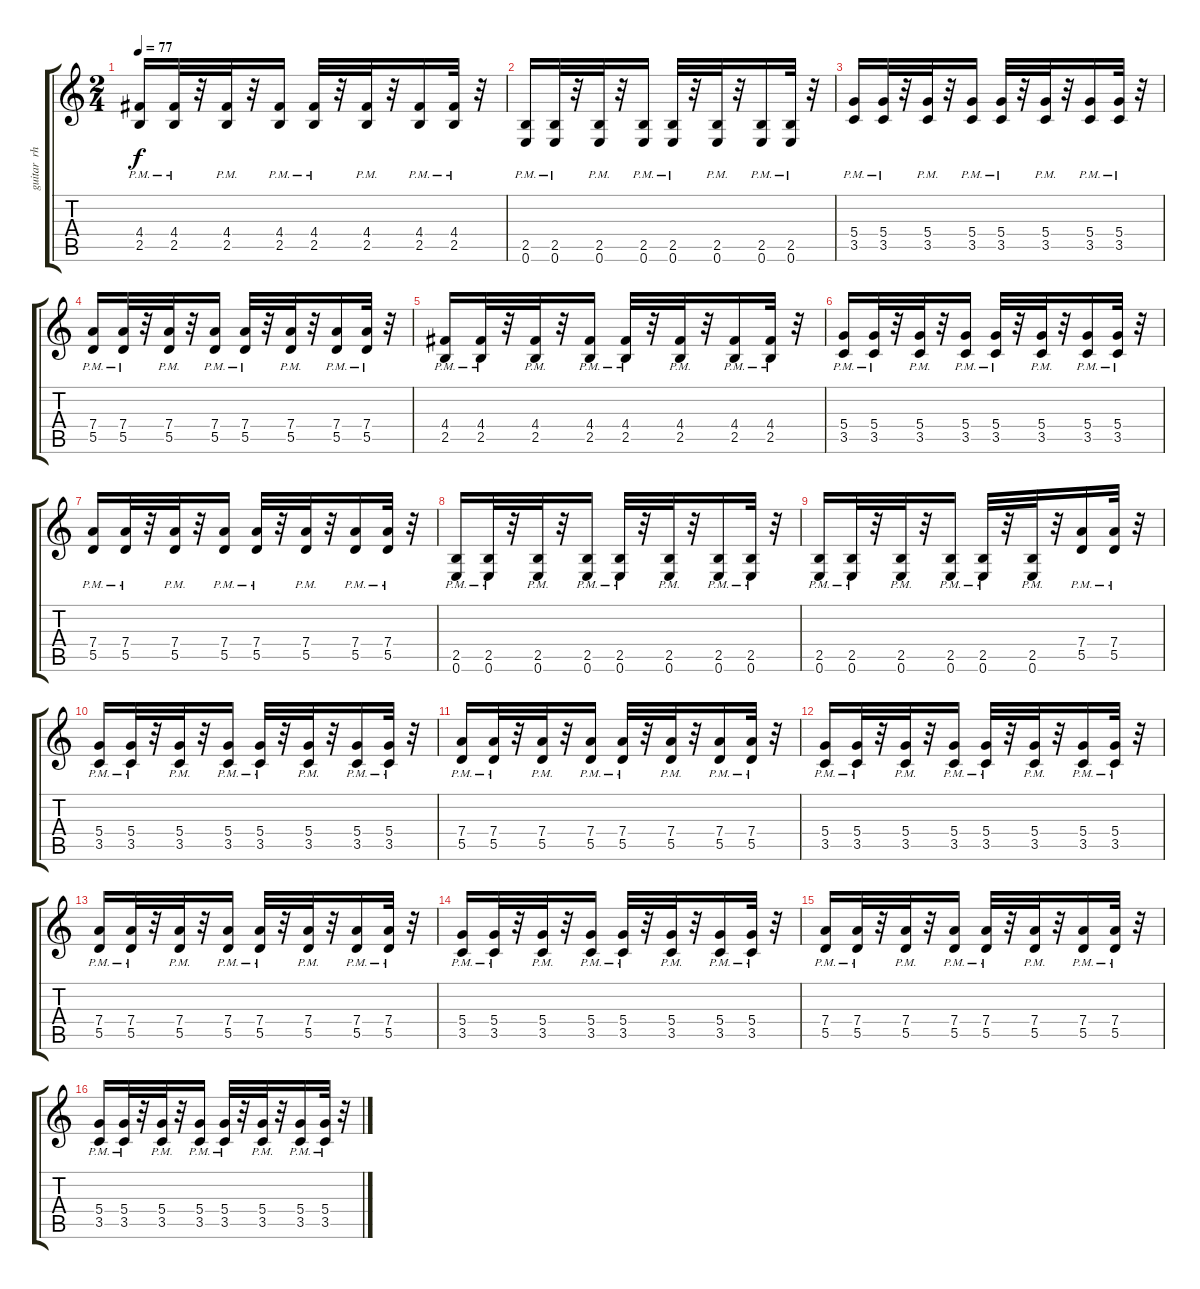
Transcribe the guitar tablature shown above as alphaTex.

\track ("guitar  rhythm  left" "guitar  rh") {instrument distortionguitar}
\staff {score tabs}
\tuning (E4 B3 G3 D3 A2 E2) {hide}
\ts (2 4)
\tempo 77
\clef g2
\ks c
(4.4 2.5{pm}).16{dy f} (4.4{pm} 2.5{pm}).32 r.32 (4.4{pm} 2.5{pm}).32 r.32 (4.4 2.5{pm}).16 (4.4{pm} 2.5{pm}).32 r.32 (4.4{pm} 2.5{pm}).32 r.32 (4.4 2.5{pm}).16 (4.4{pm} 2.5{pm}).32 r.32 |
(2.5 0.6{pm}).16 (2.5{pm} 0.6{pm}).32 r.32 (2.5{pm} 0.6{pm}).32 r.32 (2.5 0.6{pm}).16 (2.5{pm} 0.6{pm}).32 r.32 (2.5{pm} 0.6{pm}).32 r.32 (2.5 0.6{pm}).16 (2.5{pm} 0.6{pm}).32 r.32 |
(5.4 3.5{pm}).16 (5.4{pm} 3.5{pm}).32 r.32 (5.4{pm} 3.5{pm}).32 r.32 (5.4 3.5{pm}).16 (5.4{pm} 3.5{pm}).32 r.32 (5.4{pm} 3.5{pm}).32 r.32 (5.4 3.5{pm}).16 (5.4{pm} 3.5{pm}).32 r.32 |
(7.4 5.5{pm}).16 (7.4{pm} 5.5{pm}).32 r.32 (7.4{pm} 5.5{pm}).32 r.32 (7.4 5.5{pm}).16 (7.4{pm} 5.5{pm}).32 r.32 (7.4{pm} 5.5{pm}).32 r.32 (7.4 5.5{pm}).16 (7.4{pm} 5.5{pm}).32 r.32 |
(4.4 2.5{pm}).16 (4.4{pm} 2.5{pm}).32 r.32 (4.4{pm} 2.5{pm}).32 r.32 (4.4 2.5{pm}).16 (4.4{pm} 2.5{pm}).32 r.32 (4.4{pm} 2.5{pm}).32 r.32 (4.4 2.5{pm}).16 (4.4{pm} 2.5{pm}).32 r.32 |
(5.4 3.5{pm}).16 (5.4{pm} 3.5{pm}).32 r.32 (5.4{pm} 3.5{pm}).32 r.32 (5.4 3.5{pm}).16 (5.4{pm} 3.5{pm}).32 r.32 (5.4{pm} 3.5{pm}).32 r.32 (5.4 3.5{pm}).16 (5.4{pm} 3.5{pm}).32 r.32 |
(7.4 5.5{pm}).16 (7.4{pm} 5.5{pm}).32 r.32 (7.4{pm} 5.5{pm}).32 r.32 (7.4 5.5{pm}).16 (7.4{pm} 5.5{pm}).32 r.32 (7.4{pm} 5.5{pm}).32 r.32 (7.4 5.5{pm}).16 (7.4{pm} 5.5{pm}).32 r.32 |
(2.5 0.6{pm}).16 (2.5{pm} 0.6{pm}).32 r.32 (2.5{pm} 0.6{pm}).32 r.32 (2.5 0.6{pm}).16 (2.5{pm} 0.6{pm}).32 r.32 (2.5{pm} 0.6{pm}).32 r.32 (2.5 0.6{pm}).16 (2.5{pm} 0.6{pm}).32 r.32 |
(2.5 0.6{pm}).16 (2.5{pm} 0.6{pm}).32 r.32 (2.5{pm} 0.6{pm}).32 r.32 (2.5 0.6{pm}).16 (2.5{pm} 0.6{pm}).32 r.32 (2.5{pm} 0.6{pm}).32 r.32 (7.4 5.5{pm}).16 (7.4{pm} 5.5{pm}).32 r.32 |
(5.4 3.5{pm}).16 (5.4{pm} 3.5{pm}).32 r.32 (5.4{pm} 3.5{pm}).32 r.32 (5.4 3.5{pm}).16 (5.4{pm} 3.5{pm}).32 r.32 (5.4{pm} 3.5{pm}).32 r.32 (5.4 3.5{pm}).16 (5.4{pm} 3.5{pm}).32 r.32 |
(7.4 5.5{pm}).16 (7.4{pm} 5.5{pm}).32 r.32 (7.4{pm} 5.5{pm}).32 r.32 (7.4 5.5{pm}).16 (7.4{pm} 5.5{pm}).32 r.32 (7.4{pm} 5.5{pm}).32 r.32 (7.4 5.5{pm}).16 (7.4{pm} 5.5{pm}).32 r.32 |
(5.4 3.5{pm}).16 (5.4{pm} 3.5{pm}).32 r.32 (5.4{pm} 3.5{pm}).32 r.32 (5.4 3.5{pm}).16 (5.4{pm} 3.5{pm}).32 r.32 (5.4{pm} 3.5{pm}).32 r.32 (5.4 3.5{pm}).16 (5.4{pm} 3.5{pm}).32 r.32 |
(7.4 5.5{pm}).16 (7.4{pm} 5.5{pm}).32 r.32 (7.4{pm} 5.5{pm}).32 r.32 (7.4 5.5{pm}).16 (7.4{pm} 5.5{pm}).32 r.32 (7.4{pm} 5.5{pm}).32 r.32 (7.4 5.5{pm}).16 (7.4{pm} 5.5{pm}).32 r.32 |
(5.4 3.5{pm}).16 (5.4{pm} 3.5{pm}).32 r.32 (5.4{pm} 3.5{pm}).32 r.32 (5.4 3.5{pm}).16 (5.4{pm} 3.5{pm}).32 r.32 (5.4{pm} 3.5{pm}).32 r.32 (5.4 3.5{pm}).16 (5.4{pm} 3.5{pm}).32 r.32 |
(7.4 5.5{pm}).16 (7.4{pm} 5.5{pm}).32 r.32 (7.4{pm} 5.5{pm}).32 r.32 (7.4 5.5{pm}).16 (7.4{pm} 5.5{pm}).32 r.32 (7.4{pm} 5.5{pm}).32 r.32 (7.4 5.5{pm}).16 (7.4{pm} 5.5{pm}).32 r.32 |
(5.4 3.5{pm}).16 (5.4{pm} 3.5{pm}).32 r.32 (5.4{pm} 3.5{pm}).32 r.32 (5.4 3.5{pm}).16 (5.4{pm} 3.5{pm}).32 r.32 (5.4{pm} 3.5{pm}).32 r.32 (5.4 3.5{pm}).16 (5.4{pm} 3.5{pm}).32 r.32
